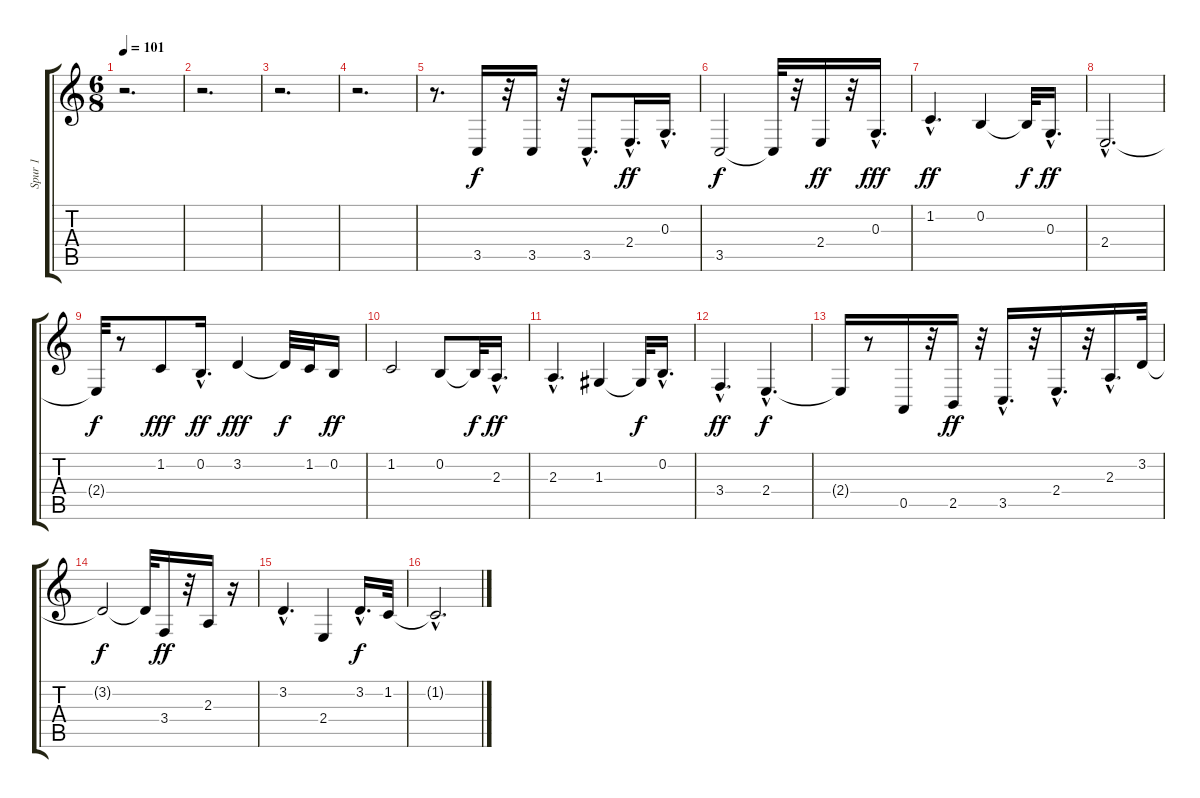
\track ("Spur 1" "Spur 1") {instrument tenorsax}
\staff {score tabs}
\tuning (E4 B3 G3 D3 A2 E2) {hide}
\ts (6 8)
\tempo 101
\clef g2
\ks c
r.2{d dy f} |
r.2{d} |
r.2{d} |
r.2{d} |
r.8{d} 3.5.16 r.32 3.5.16 r.32 3.5{hac}.8{d} 2.4{hac}.16{d dy ff} 0.3{hac}.16{d} |
3.5.2{dy f} 3.5{t}.32 r.32 2.4.16{dy ff} r.32 0.3{hac}.16{d dy fff} |
1.2{hac}.4{d dy ff} 0.2.4 0.2{t}.32{dy f} 0.3{hac}.16{d dy ff} |
2.4{hac}.2{d} |
2.4{t}.32{dy f} r.8 1.2.8{dy fff} 0.2{hac}.16{d dy ff} 3.2.4{dy fff} 3.2{t}.32{dy f} 1.2.32 0.2.16{dy ff} |
1.2.2 0.2.8 0.2{t}.32{dy f} 2.3{hac}.16{d dy ff} |
2.3{hac}.4{d} 1.3.4 1.3{t}.32{dy f} 0.2{hac}.16{d} |
3.4{hac}.4{d dy ff} 2.4{hac}.4{d dy f} |
2.4{t}.16 r.8 0.5.16 r.32 2.5.16{dy ff} r.32 3.5{hac}.16{d} r.32 2.4{hac}.16{d} r.32 2.3{hac}.16{d} 3.2.32 |
3.2{t}.2{dy f} 3.2{t}.32 3.4.16{dy ff} r.32 2.3.16 r.16 |
3.2{hac}.4{d} 2.4.4 3.2{hac}.16{d dy f} 1.2.32 |
1.2{hac t}.2{d}
